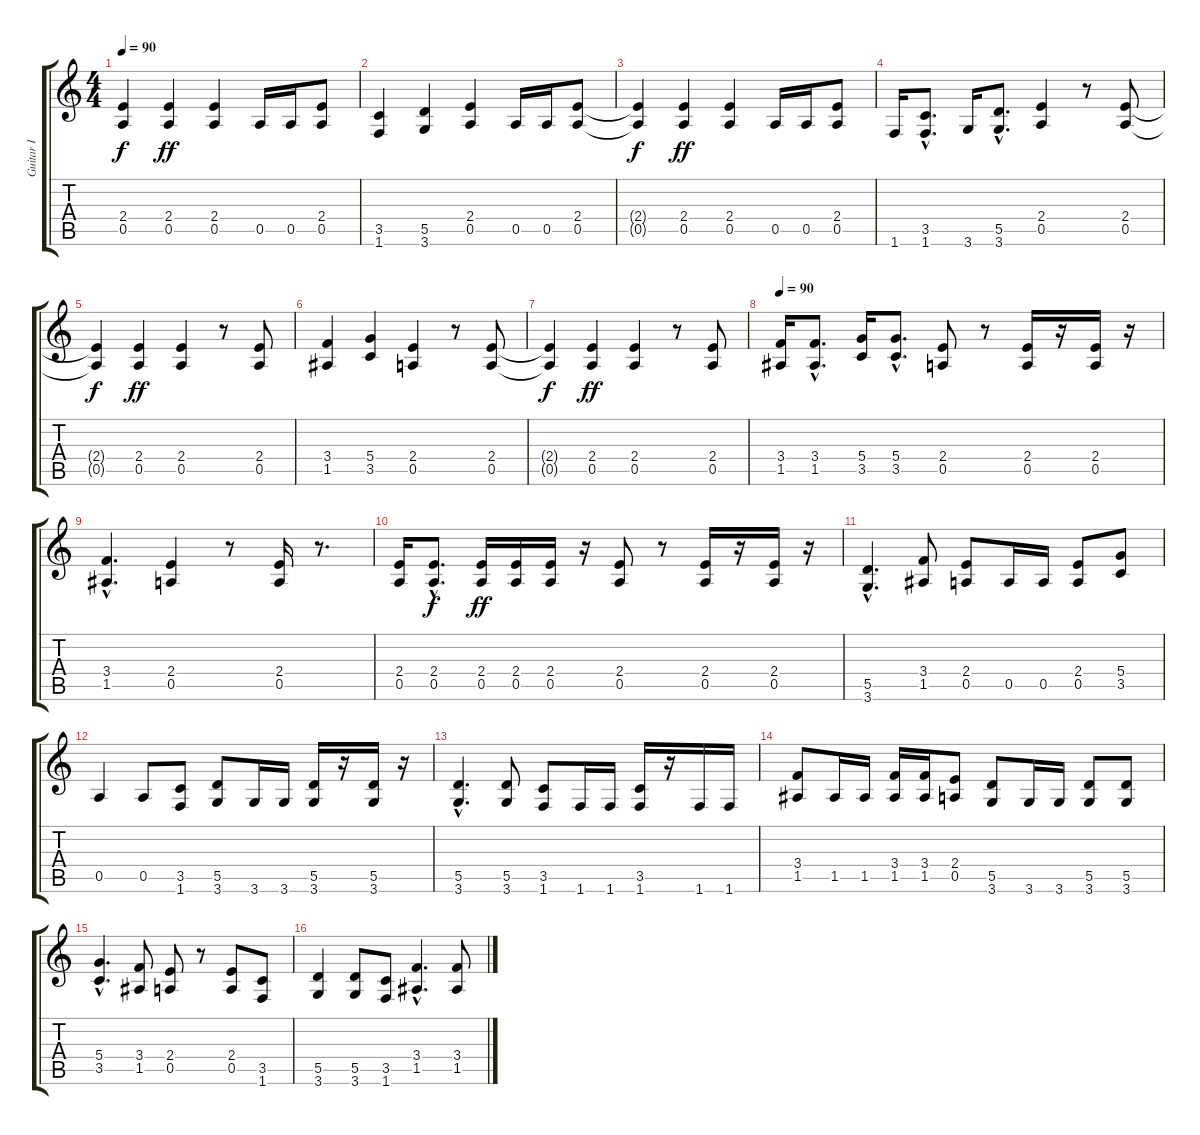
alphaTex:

\track ("Guitar I" "Guitar I") {instrument distortionguitar}
\staff {score tabs}
\tuning (E4 B3 G3 D3 A2 E2) {hide}
\ts (4 4)
\tempo 90
\clef g2
\ks c
(2.4{t} 0.5{t}).4{dy f} (2.4 0.5).4{dy ff} (2.4 0.5).4 0.5.16 0.5.16 (2.4 0.5).8 |
(3.5 1.6).4 (5.5 3.6).4 (2.4 0.5).4 0.5.16 0.5.16 (2.4 0.5).8 |
(2.4{t} 0.5{t}).4{dy f} (2.4 0.5).4{dy ff} (2.4 0.5).4 0.5.16 0.5.16 (2.4 0.5).8 |
1.6.16 (3.5{hac} 1.6{hac}).8{d} 3.6.16 (5.5{hac} 3.6{hac}).8{d} (2.4 0.5).4 r.8 (2.4 0.5).8 |
(2.4{t} 0.5{t}).4{dy f} (2.4 0.5).4{dy ff} (2.4 0.5).4 r.8 (2.4 0.5).8 |
(3.4 1.5).4 (5.4 3.5).4 (2.4 0.5).4 r.8 (2.4 0.5).8 |
(2.4{t} 0.5{t}).4{dy f} (2.4 0.5).4{dy ff} (2.4 0.5).4 r.8 (2.4 0.5).8 |
\tempo 90
(3.4 1.5).16 (3.4{hac} 1.5{hac}).8{d} (5.4 3.5).16 (5.4{hac} 3.5{hac}).8{d} (2.4 0.5).8 r.8 (2.4 0.5).16 r.16 (2.4 0.5).16 r.16 |
(3.4{hac} 1.5{hac}).4{d} (2.4 0.5).4 r.8 (2.4 0.5).16 r.8{d} |
(2.4 0.5).16 (2.4{hac} 0.5{hac}).8{d dy f} (2.4 0.5).16{dy ff} (2.4 0.5).16 (2.4 0.5).16 r.16 (2.4 0.5).8 r.8 (2.4 0.5).16 r.16 (2.4 0.5).16 r.16 |
(5.5{hac} 3.6{hac}).4{d} (3.4 1.5).8 (2.4 0.5).8 0.5.16 0.5.16 (2.4 0.5).8 (5.4 3.5).8 |
0.5.4 0.5.8 (3.5 1.6).8 (5.5 3.6).8 3.6.16 3.6.16 (5.5 3.6).16 r.16 (5.5 3.6).16 r.16 |
(5.5{hac} 3.6{hac}).4{d} (5.5 3.6).8 (3.5 1.6).8 1.6.16 1.6.16 (3.5 1.6).16 r.16 1.6.16 1.6.16 |
(3.4 1.5).8 1.5.16 1.5.16 (3.4 1.5).16 (3.4 1.5).16 (2.4 0.5).8 (5.5 3.6).8 3.6.16 3.6.16 (5.5 3.6).8 (5.5 3.6).8 |
(5.4{hac} 3.5{hac}).4{d} (3.4 1.5).8 (2.4 0.5).8 r.8 (2.4 0.5).8 (3.5 1.6).8 |
(5.5 3.6).4 (5.5 3.6).8 (3.5 1.6).8 (3.4{hac} 1.5{hac}).4{d} (3.4 1.5).8
